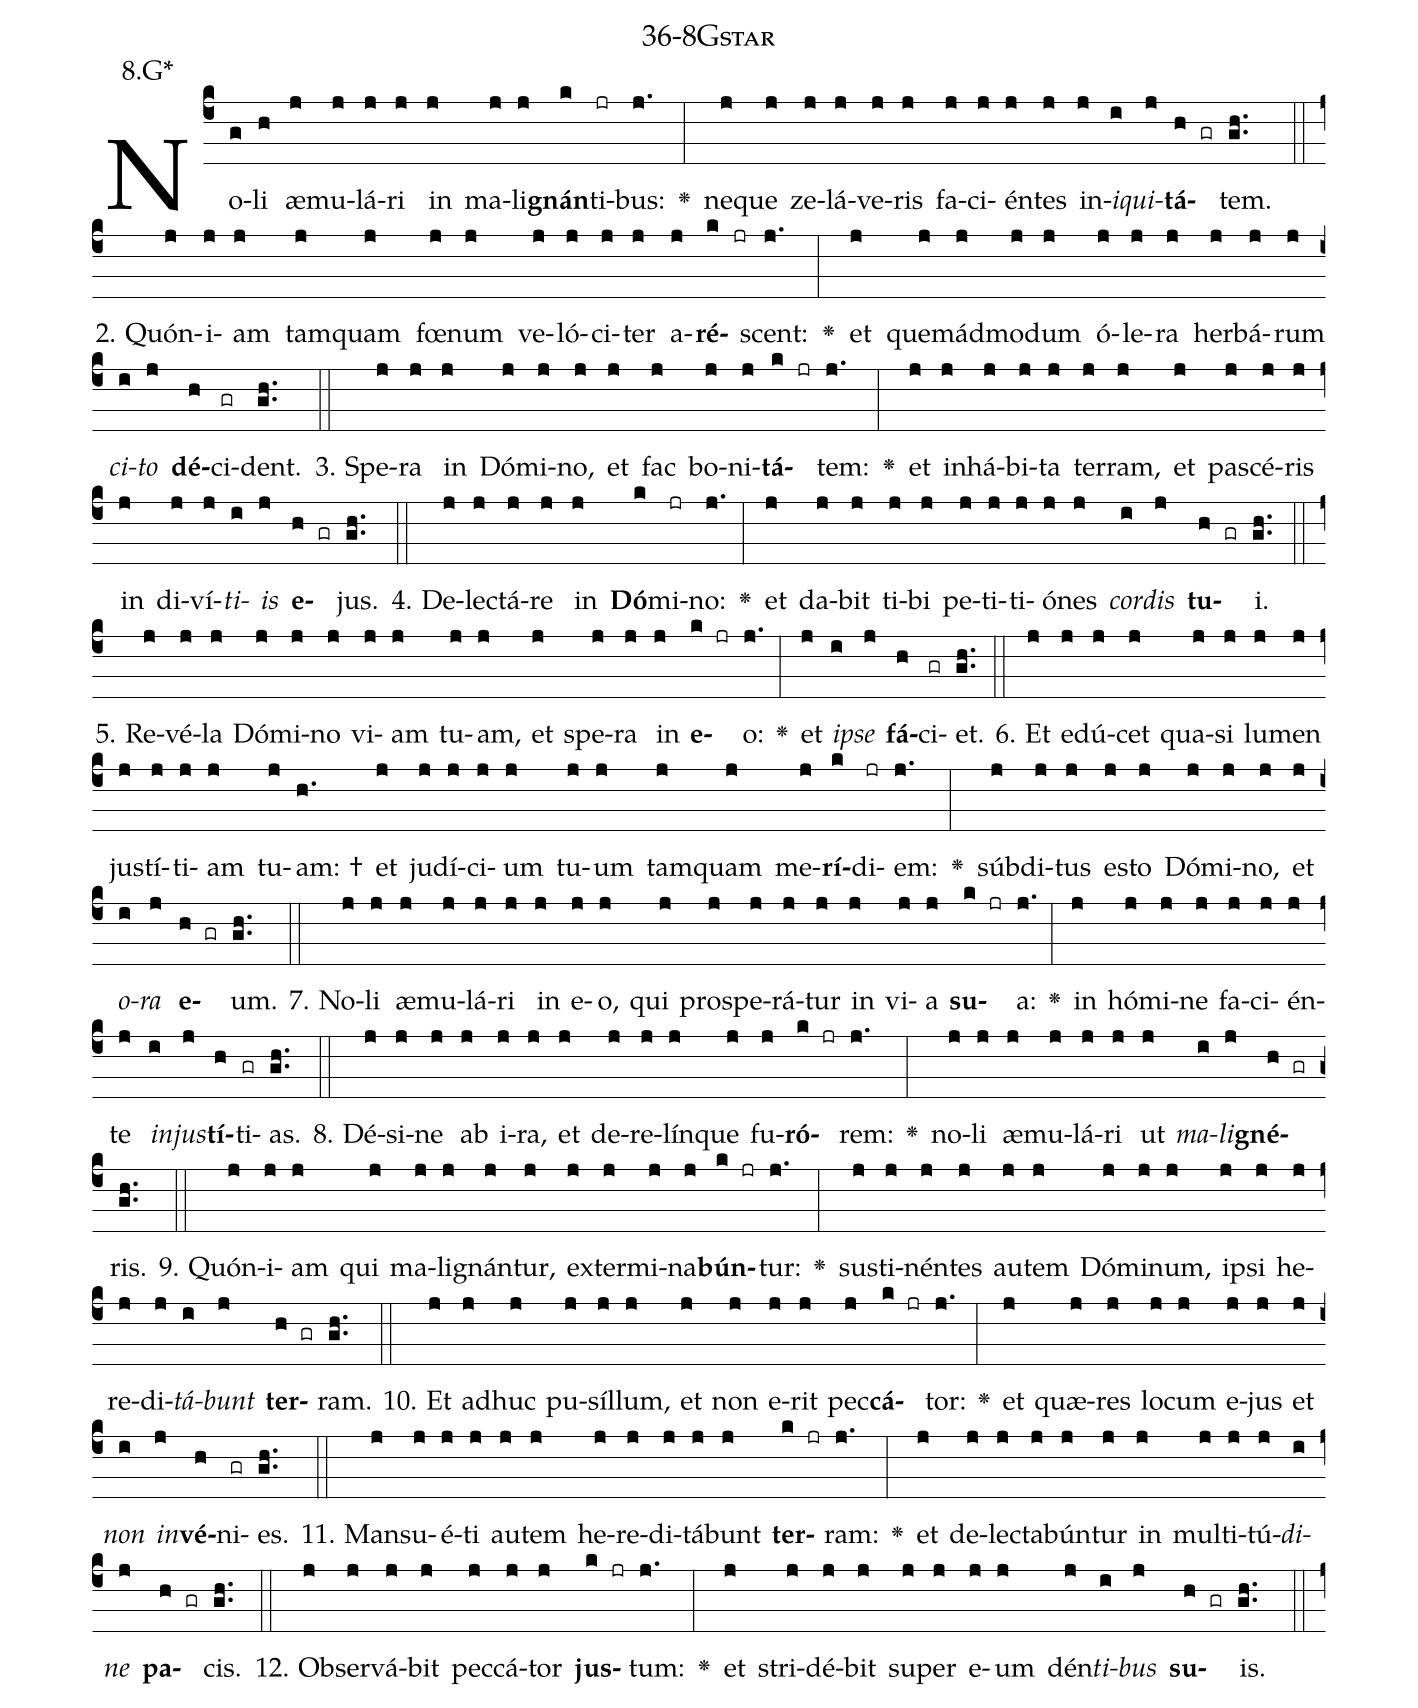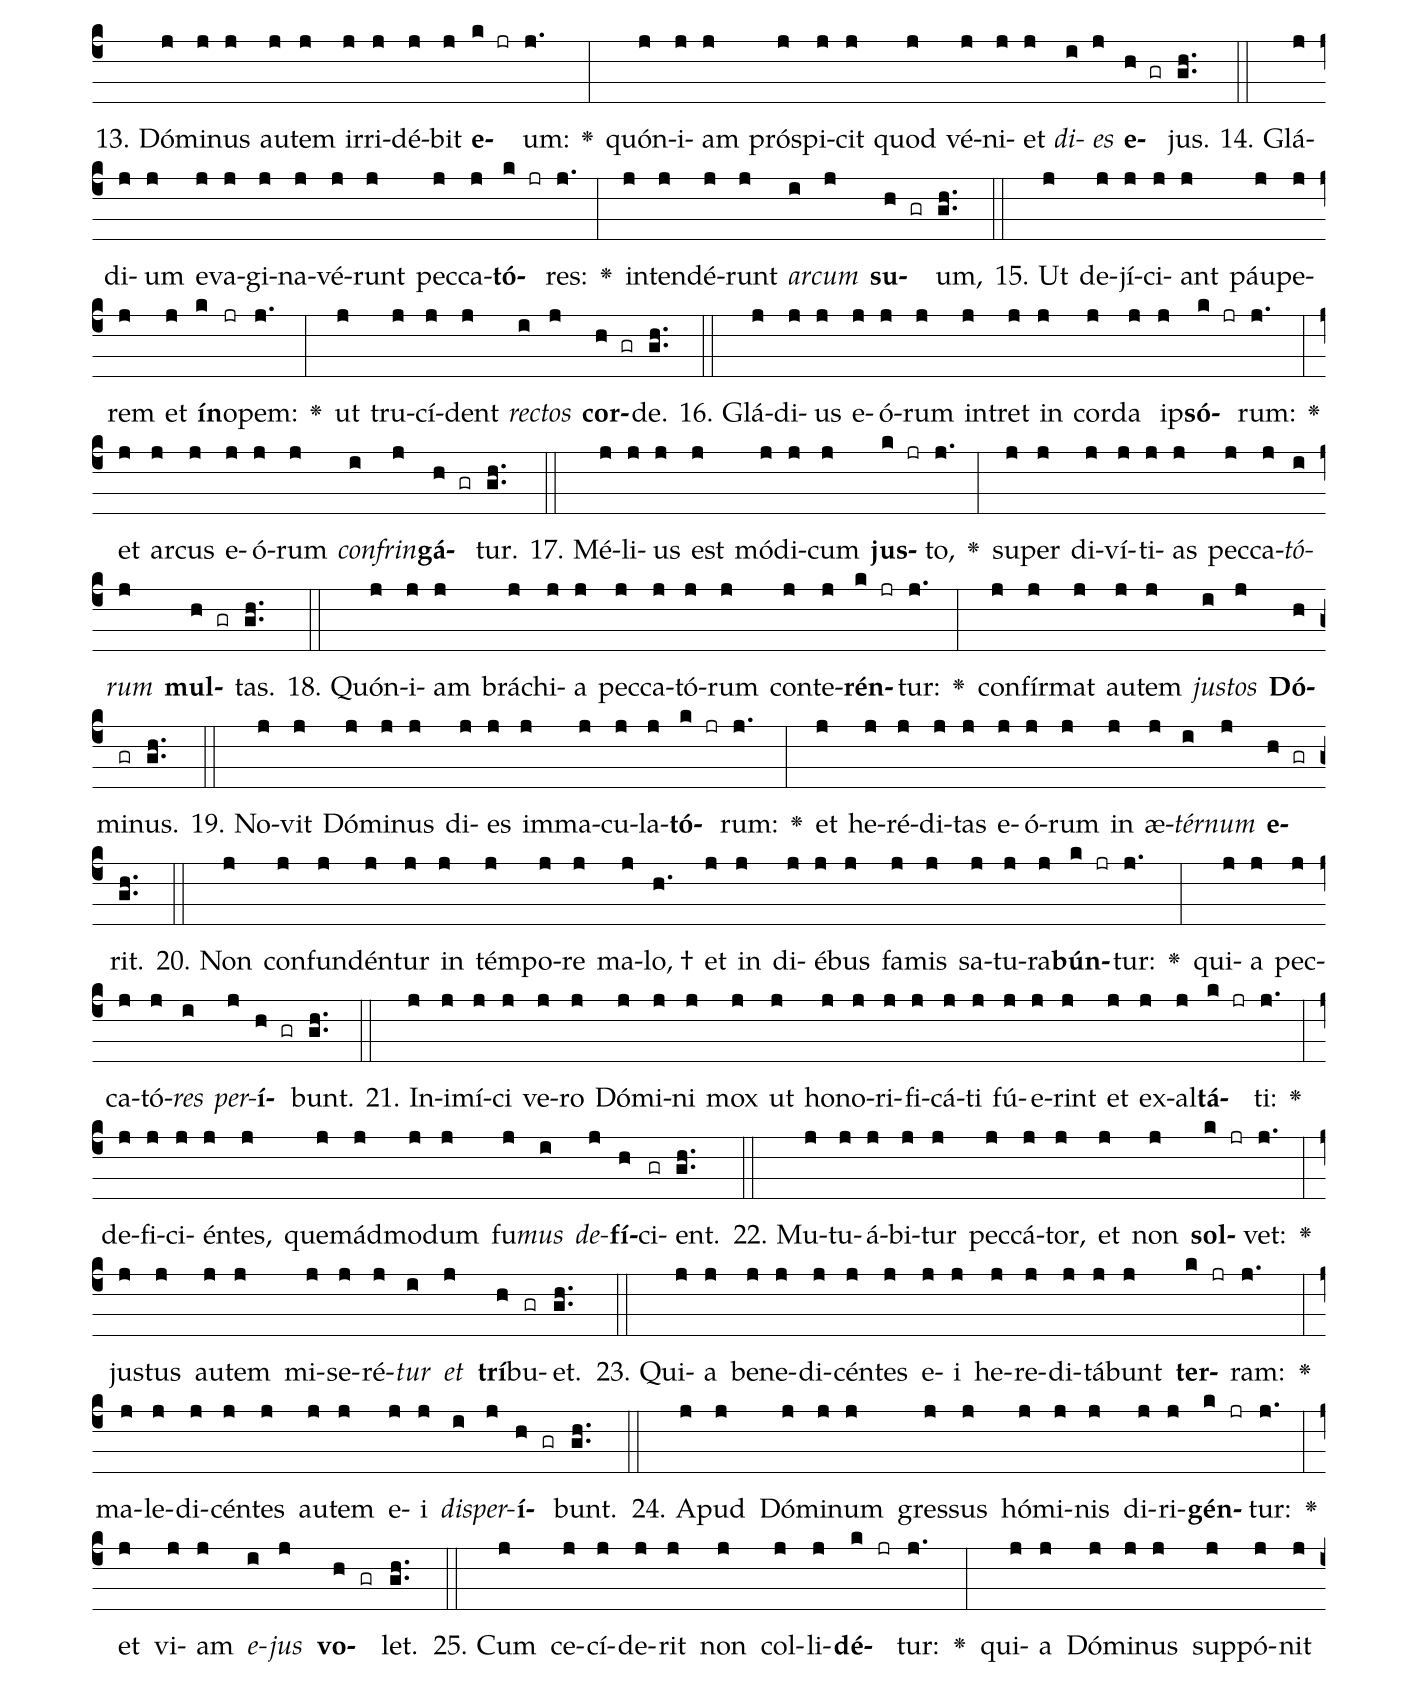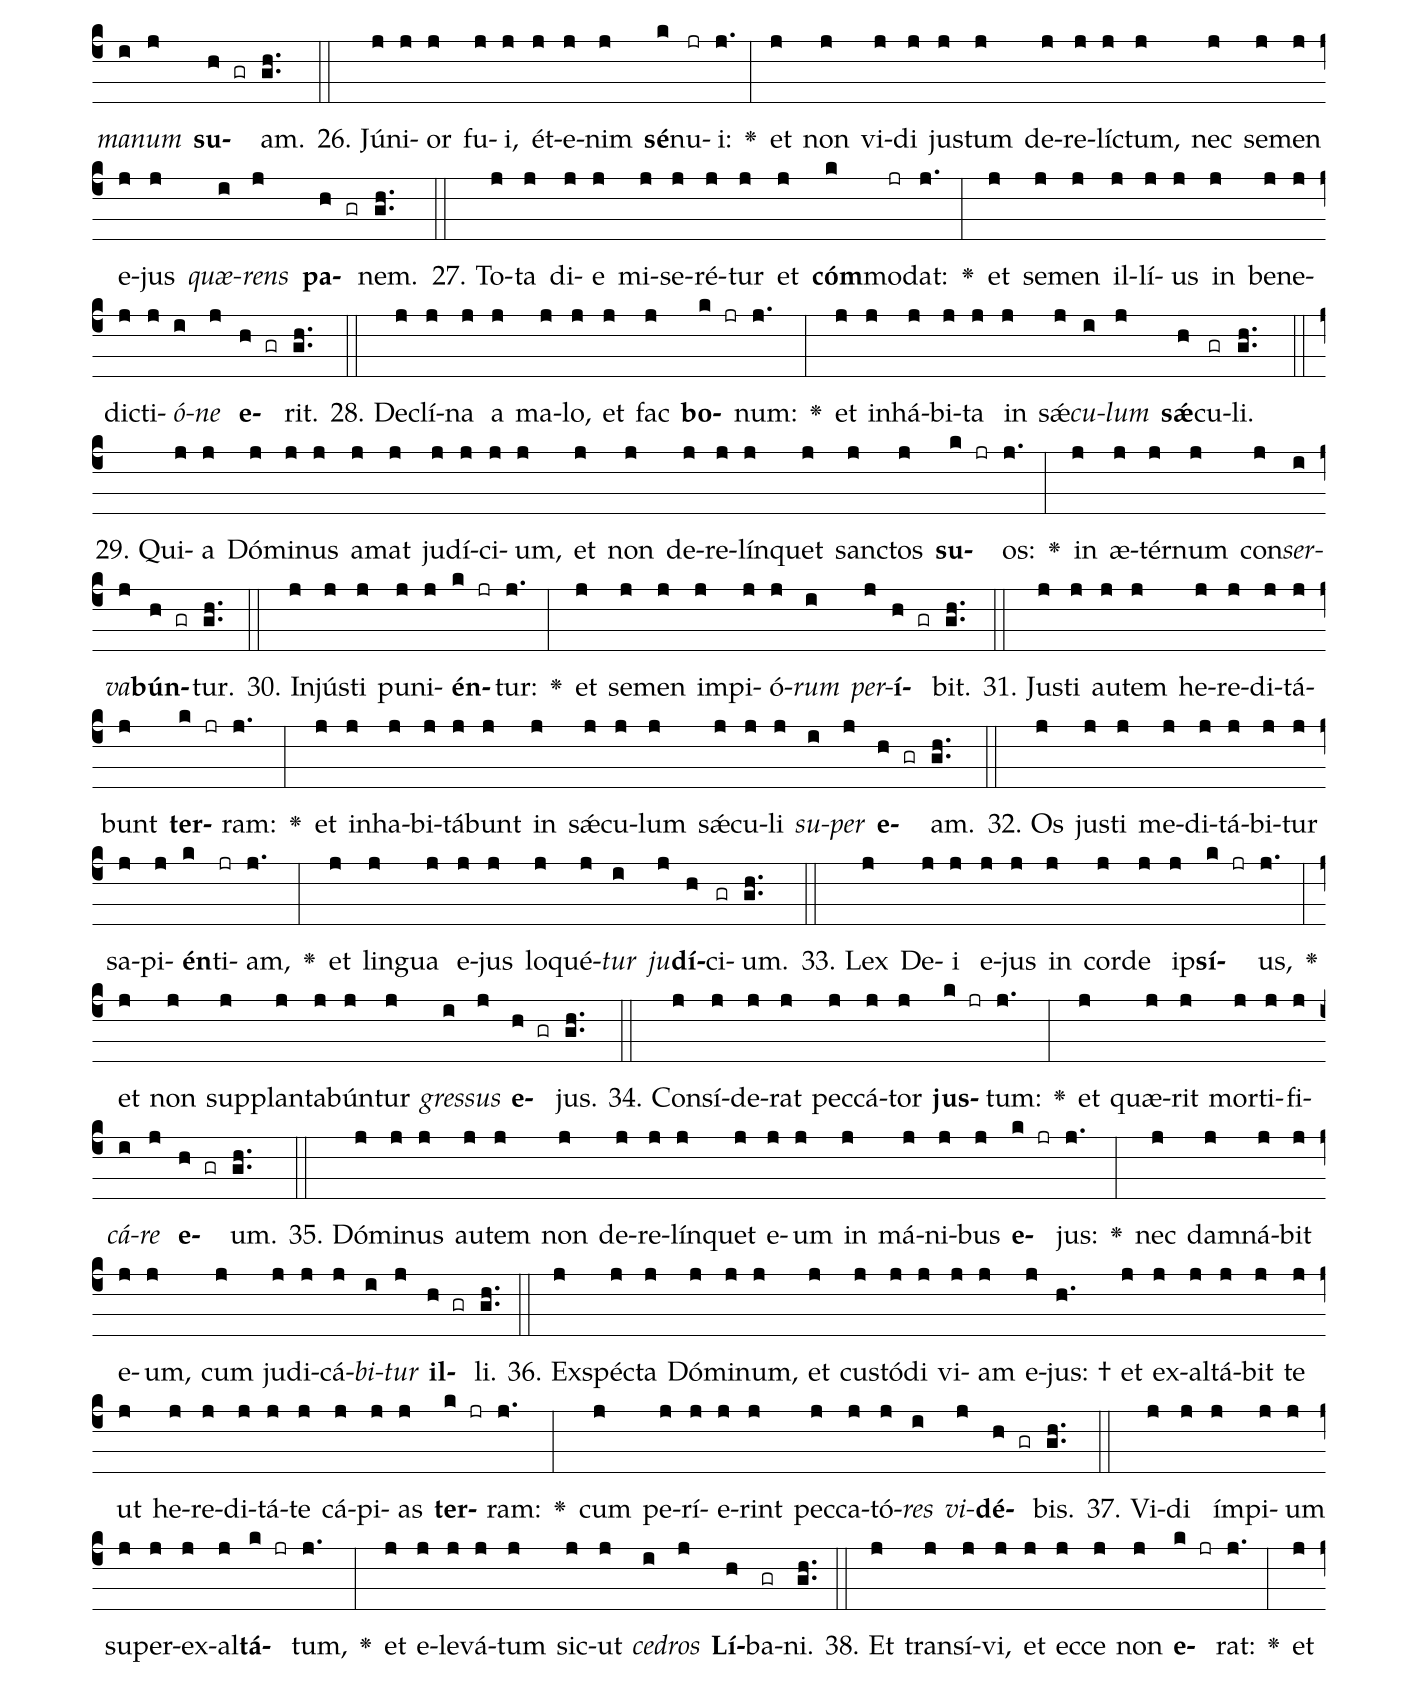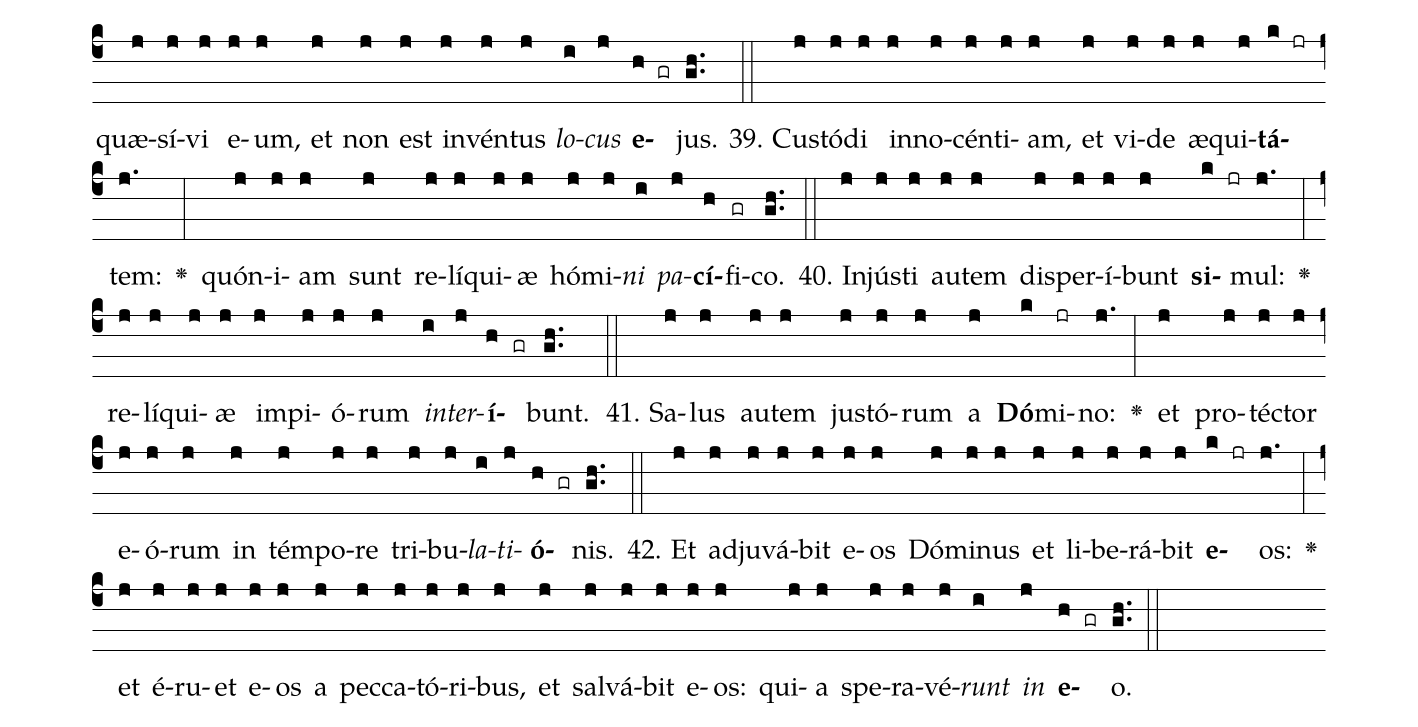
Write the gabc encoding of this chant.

name: 36-8Gstar;
annotation: 8.G*;
%%
(c4)No(g)li(h) æ(j)mu(j)lá(j)ri(j) in(j) ma(j)li(j)<b>gnán</b>(k)ti(jr)bus:(j.) <v>\greheightstar</v>(:) ne(j)que(j) ze(j)lá(j)ve(j)ris(j) fa(j)ci(j)én(j)tes(j) in(j)<i>i</i>(i)<i>qui</i>(j)<b>tá</b>(h gr)tem.(gh..) (::)
2. Quón(j)i(j)am(j) tam(j)quam(j) fœ(j)num(j) ve(j)ló(j)ci(j)ter(j) a(j)<b>ré</b>(k jr)scent:(j.) <v>\greheightstar</v>(:) et(j) quem(j)ád(j)mo(j)dum(j) ó(j)le(j)ra(j) her(j)bá(j)rum(j) <i>ci</i>(i)<i>to</i>(j) <b>dé</b>(h)ci(gr)dent.(gh..) (::)
3. Spe(j)ra(j) in(j) Dó(j)mi(j)no,(j) et(j) fac(j) bo(j)ni(j)<b>tá</b>(k jr)tem:(j.) <v>\greheightstar</v>(:) et(j) in(j)há(j)bi(j)ta(j) ter(j)ram,(j) et(j) pa(j)scé(j)ris(j) in(j) di(j)ví(j)<i>ti</i>(i)<i>is</i>(j) <b>e</b>(h gr)jus.(gh..) (::)
4. De(j)lec(j)tá(j)re(j) in(j) <b>Dó</b>(k)mi(jr)no:(j.) <v>\greheightstar</v>(:) et(j) da(j)bit(j) ti(j)bi(j) pe(j)ti(j)ti(j)ó(j)nes(j) <i>cor</i>(i)<i>dis</i>(j) <b>tu</b>(h gr)i.(gh..) (::)
5. Re(j)vé(j)la(j) Dó(j)mi(j)no(j) vi(j)am(j) tu(j)am,(j) et(j) spe(j)ra(j) in(j) <b>e</b>(k jr)o:(j.) <v>\greheightstar</v>(:) et(j) <i>ip</i>(i)<i>se</i>(j) <b>fá</b>(h)ci(gr)et.(gh..) (::)
6. Et(j) e(j)dú(j)cet(j) qua(j)si(j) lu(j)men(j) jus(j)tí(j)ti(j)am(j) tu(j)am: †(h.) et(j) ju(j)dí(j)ci(j)um(j) tu(j)um(j) tam(j)quam(j) me(j)<b>rí</b>(k)di(jr)em:(j.) <v>\greheightstar</v>(:) súb(j)di(j)tus(j) es(j)to(j) Dó(j)mi(j)no,(j) et(j) <i>o</i>(i)<i>ra</i>(j) <b>e</b>(h gr)um.(gh..) (::)
7. No(j)li(j) æ(j)mu(j)lá(j)ri(j) in(j) e(j)o,(j) qui(j) pro(j)spe(j)rá(j)tur(j) in(j) vi(j)a(j) <b>su</b>(k jr)a:(j.) <v>\greheightstar</v>(:) in(j) hó(j)mi(j)ne(j) fa(j)ci(j)én(j)te(j) <i>in</i>(i)<i>jus</i>(j)<b>tí</b>(h)ti(gr)as.(gh..) (::)
8. Dé(j)si(j)ne(j) ab(j) i(j)ra,(j) et(j) de(j)re(j)lín(j)que(j) fu(j)<b>ró</b>(k jr)rem:(j.) <v>\greheightstar</v>(:) no(j)li(j) æ(j)mu(j)lá(j)ri(j) ut(j) <i>ma</i>(i)<i>li</i>(j)<b>gné</b>(h gr)ris.(gh..) (::)
9. Quón(j)i(j)am(j) qui(j) ma(j)li(j)gnán(j)tur,(j) ex(j)ter(j)mi(j)na(j)<b>bún</b>(k jr)tur:(j.) <v>\greheightstar</v>(:) sus(j)ti(j)nén(j)tes(j) au(j)tem(j) Dó(j)mi(j)num,(j) ip(j)si(j) he(j)re(j)di(j)<i>tá</i>(i)<i>bunt</i>(j) <b>ter</b>(h gr)ram.(gh..) (::)
10. Et(j) ad(j)huc(j) pu(j)síl(j)lum,(j) et(j) non(j) e(j)rit(j) pec(j)<b>cá</b>(k jr)tor:(j.) <v>\greheightstar</v>(:) et(j) quæ(j)res(j) lo(j)cum(j) e(j)jus(j) et(j) <i>non</i>(i) <i>in</i>(j)<b>vé</b>(h)ni(gr)es.(gh..) (::)
11. Man(j)su(j)é(j)ti(j) au(j)tem(j) he(j)re(j)di(j)tá(j)bunt(j) <b>ter</b>(k jr)ram:(j.) <v>\greheightstar</v>(:) et(j) de(j)lec(j)ta(j)bún(j)tur(j) in(j) mul(j)ti(j)tú(j)<i>di</i>(i)<i>ne</i>(j) <b>pa</b>(h gr)cis.(gh..) (::)
12. Ob(j)ser(j)vá(j)bit(j) pec(j)cá(j)tor(j) <b>jus</b>(k jr)tum:(j.) <v>\greheightstar</v>(:) et(j) stri(j)dé(j)bit(j) su(j)per(j) e(j)um(j) dén(j)<i>ti</i>(i)<i>bus</i>(j) <b>su</b>(h gr)is.(gh..) (::)
13. Dó(j)mi(j)nus(j) au(j)tem(j) ir(j)ri(j)dé(j)bit(j) <b>e</b>(k jr)um:(j.) <v>\greheightstar</v>(:) quón(j)i(j)am(j) pró(j)spi(j)cit(j) quod(j) vé(j)ni(j)et(j) <i>di</i>(i)<i>es</i>(j) <b>e</b>(h gr)jus.(gh..) (::)
14. Glá(j)di(j)um(j) e(j)va(j)gi(j)na(j)vé(j)runt(j) pec(j)ca(j)<b>tó</b>(k jr)res:(j.) <v>\greheightstar</v>(:) in(j)ten(j)dé(j)runt(j) <i>ar</i>(i)<i>cum</i>(j) <b>su</b>(h gr)um,(gh..) (::)
15. Ut(j) de(j)jí(j)ci(j)ant(j) páu(j)pe(j)rem(j) et(j) <b>ín</b>(k)o(jr)pem:(j.) <v>\greheightstar</v>(:) ut(j) tru(j)cí(j)dent(j) <i>rec</i>(i)<i>tos</i>(j) <b>cor</b>(h gr)de.(gh..) (::)
16. Glá(j)di(j)us(j) e(j)ó(j)rum(j) in(j)tret(j) in(j) cor(j)da(j) ip(j)<b>só</b>(k jr)rum:(j.) <v>\greheightstar</v>(:) et(j) ar(j)cus(j) e(j)ó(j)rum(j) <i>con</i>(i)<i>frin</i>(j)<b>gá</b>(h gr)tur.(gh..) (::)
17. Mé(j)li(j)us(j) est(j) mó(j)di(j)cum(j) <b>jus</b>(k jr)to,(j.) <v>\greheightstar</v>(:) su(j)per(j) di(j)ví(j)ti(j)as(j) pec(j)ca(j)<i>tó</i>(i)<i>rum</i>(j) <b>mul</b>(h gr)tas.(gh..) (::)
18. Quón(j)i(j)am(j) brá(j)chi(j)a(j) pec(j)ca(j)tó(j)rum(j) con(j)te(j)<b>rén</b>(k jr)tur:(j.) <v>\greheightstar</v>(:) con(j)fír(j)mat(j) au(j)tem(j) <i>jus</i>(i)<i>tos</i>(j) <b>Dó</b>(h)mi(gr)nus.(gh..) (::)
19. No(j)vit(j) Dó(j)mi(j)nus(j) di(j)es(j) im(j)ma(j)cu(j)la(j)<b>tó</b>(k jr)rum:(j.) <v>\greheightstar</v>(:) et(j) he(j)ré(j)di(j)tas(j) e(j)ó(j)rum(j) in(j) æ(j)<i>tér</i>(i)<i>num</i>(j) <b>e</b>(h gr)rit.(gh..) (::)
20. Non(j) con(j)fun(j)dén(j)tur(j) in(j) tém(j)po(j)re(j) ma(j)lo, †(h.) et(j) in(j) di(j)é(j)bus(j) fa(j)mis(j) sa(j)tu(j)ra(j)<b>bún</b>(k jr)tur:(j.) <v>\greheightstar</v>(:) qui(j)a(j) pec(j)ca(j)tó(j)<i>res</i>(i) <i>per</i>(j)<b>í</b>(h gr)bunt.(gh..) (::)
21. In(j)i(j)mí(j)ci(j) ve(j)ro(j) Dó(j)mi(j)ni(j) mox(j) ut(j) ho(j)no(j)ri(j)fi(j)cá(j)ti(j) fú(j)e(j)rint(j) et(j) ex(j)al(j)<b>tá</b>(k jr)ti:(j.) <v>\greheightstar</v>(:) de(j)fi(j)ci(j)én(j)tes,(j) quem(j)ád(j)mo(j)dum(j) fu(j)<i>mus</i>(i) <i>de</i>(j)<b>fí</b>(h)ci(gr)ent.(gh..) (::)
22. Mu(j)tu(j)á(j)bi(j)tur(j) pec(j)cá(j)tor,(j) et(j) non(j) <b>sol</b>(k jr)vet:(j.) <v>\greheightstar</v>(:) jus(j)tus(j) au(j)tem(j) mi(j)se(j)ré(j)<i>tur</i>(i) <i>et</i>(j) <b>trí</b>(h)bu(gr)et.(gh..) (::)
23. Qui(j)a(j) be(j)ne(j)di(j)cén(j)tes(j) e(j)i(j) he(j)re(j)di(j)tá(j)bunt(j) <b>ter</b>(k jr)ram:(j.) <v>\greheightstar</v>(:) ma(j)le(j)di(j)cén(j)tes(j) au(j)tem(j) e(j)i(j) <i>dis</i>(i)<i>per</i>(j)<b>í</b>(h gr)bunt.(gh..) (::)
24. A(j)pud(j) Dó(j)mi(j)num(j) gres(j)sus(j) hó(j)mi(j)nis(j) di(j)ri(j)<b>gén</b>(k jr)tur:(j.) <v>\greheightstar</v>(:) et(j) vi(j)am(j) <i>e</i>(i)<i>jus</i>(j) <b>vo</b>(h gr)let.(gh..) (::)
25. Cum(j) ce(j)cí(j)de(j)rit(j) non(j) col(j)li(j)<b>dé</b>(k jr)tur:(j.) <v>\greheightstar</v>(:) qui(j)a(j) Dó(j)mi(j)nus(j) sup(j)pó(j)nit(j) <i>ma</i>(i)<i>num</i>(j) <b>su</b>(h gr)am.(gh..) (::)
26. Jú(j)ni(j)or(j) fu(j)i,(j) ét(j)e(j)nim(j) <b>sé</b>(k)nu(jr)i:(j.) <v>\greheightstar</v>(:) et(j) non(j) vi(j)di(j) jus(j)tum(j) de(j)re(j)líc(j)tum,(j) nec(j) se(j)men(j) e(j)jus(j) <i>quæ</i>(i)<i>rens</i>(j) <b>pa</b>(h gr)nem.(gh..) (::)
27. To(j)ta(j) di(j)e(j) mi(j)se(j)ré(j)tur(j) et(j) <b>cóm</b>(k)mo(jr)dat:(j.) <v>\greheightstar</v>(:) et(j) se(j)men(j) il(j)lí(j)us(j) in(j) be(j)ne(j)dic(j)ti(j)<i>ó</i>(i)<i>ne</i>(j) <b>e</b>(h gr)rit.(gh..) (::)
28. De(j)clí(j)na(j) a(j) ma(j)lo,(j) et(j) fac(j) <b>bo</b>(k jr)num:(j.) <v>\greheightstar</v>(:) et(j) in(j)há(j)bi(j)ta(j) in(j) sǽ(j)<i>cu</i>(i)<i>lum</i>(j) <b>sǽ</b>(h)cu(gr)li.(gh..) (::)
29. Qui(j)a(j) Dó(j)mi(j)nus(j) a(j)mat(j) ju(j)dí(j)ci(j)um,(j) et(j) non(j) de(j)re(j)lín(j)quet(j) sanc(j)tos(j) <b>su</b>(k jr)os:(j.) <v>\greheightstar</v>(:) in(j) æ(j)tér(j)num(j) con(j)<i>ser</i>(i)<i>va</i>(j)<b>bún</b>(h gr)tur.(gh..) (::)
30. In(j)jús(j)ti(j) pu(j)ni(j)<b>én</b>(k jr)tur:(j.) <v>\greheightstar</v>(:) et(j) se(j)men(j) im(j)pi(j)ó(j)<i>rum</i>(i) <i>per</i>(j)<b>í</b>(h gr)bit.(gh..) (::)
31. Jus(j)ti(j) au(j)tem(j) he(j)re(j)di(j)tá(j)bunt(j) <b>ter</b>(k jr)ram:(j.) <v>\greheightstar</v>(:) et(j) in(j)ha(j)bi(j)tá(j)bunt(j) in(j) sǽ(j)cu(j)lum(j) sǽ(j)cu(j)li(j) <i>su</i>(i)<i>per</i>(j) <b>e</b>(h gr)am.(gh..) (::)
32. Os(j) jus(j)ti(j) me(j)di(j)tá(j)bi(j)tur(j) sa(j)pi(j)<b>én</b>(k)ti(jr)am,(j.) <v>\greheightstar</v>(:) et(j) lin(j)gua(j) e(j)jus(j) lo(j)qué(j)<i>tur</i>(i) <i>ju</i>(j)<b>dí</b>(h)ci(gr)um.(gh..) (::)
33. Lex(j) De(j)i(j) e(j)jus(j) in(j) cor(j)de(j) ip(j)<b>sí</b>(k jr)us,(j.) <v>\greheightstar</v>(:) et(j) non(j) sup(j)plan(j)ta(j)bún(j)tur(j) <i>gres</i>(i)<i>sus</i>(j) <b>e</b>(h gr)jus.(gh..) (::)
34. Con(j)sí(j)de(j)rat(j) pec(j)cá(j)tor(j) <b>jus</b>(k jr)tum:(j.) <v>\greheightstar</v>(:) et(j) quæ(j)rit(j) mor(j)ti(j)fi(j)<i>cá</i>(i)<i>re</i>(j) <b>e</b>(h gr)um.(gh..) (::)
35. Dó(j)mi(j)nus(j) au(j)tem(j) non(j) de(j)re(j)lín(j)quet(j) e(j)um(j) in(j) má(j)ni(j)bus(j) <b>e</b>(k jr)jus:(j.) <v>\greheightstar</v>(:) nec(j) dam(j)ná(j)bit(j) e(j)um,(j) cum(j) ju(j)di(j)cá(j)<i>bi</i>(i)<i>tur</i>(j) <b>il</b>(h gr)li.(gh..) (::)
36. Ex(j)spéc(j)ta(j) Dó(j)mi(j)num,(j) et(j) cus(j)tó(j)di(j) vi(j)am(j) e(j)jus: †(h.) et(j) ex(j)al(j)tá(j)bit(j) te(j) ut(j) he(j)re(j)di(j)tá(j)te(j) cá(j)pi(j)as(j) <b>ter</b>(k jr)ram:(j.) <v>\greheightstar</v>(:) cum(j) pe(j)rí(j)e(j)rint(j) pec(j)ca(j)tó(j)<i>res</i>(i) <i>vi</i>(j)<b>dé</b>(h gr)bis.(gh..) (::)
37. Vi(j)di(j) ím(j)pi(j)um(j) su(j)per(j)ex(j)al(j)<b>tá</b>(k jr)tum,(j.) <v>\greheightstar</v>(:) et(j) e(j)le(j)vá(j)tum(j) sic(j)ut(j) <i>ce</i>(i)<i>dros</i>(j) <b>Lí</b>(h)ba(gr)ni.(gh..) (::)
38. Et(j) trans(j)í(j)vi,(j) et(j) ec(j)ce(j) non(j) <b>e</b>(k jr)rat:(j.) <v>\greheightstar</v>(:) et(j) quæ(j)sí(j)vi(j) e(j)um,(j) et(j) non(j) est(j) in(j)vén(j)tus(j) <i>lo</i>(i)<i>cus</i>(j) <b>e</b>(h gr)jus.(gh..) (::)
39. Cus(j)tó(j)di(j) in(j)no(j)cén(j)ti(j)am,(j) et(j) vi(j)de(j) æ(j)qui(j)<b>tá</b>(k jr)tem:(j.) <v>\greheightstar</v>(:) quón(j)i(j)am(j) sunt(j) re(j)lí(j)qui(j)æ(j) hó(j)mi(j)<i>ni</i>(i) <i>pa</i>(j)<b>cí</b>(h)fi(gr)co.(gh..) (::)
40. In(j)jús(j)ti(j) au(j)tem(j) dis(j)per(j)í(j)bunt(j) <b>si</b>(k jr)mul:(j.) <v>\greheightstar</v>(:) re(j)lí(j)qui(j)æ(j) im(j)pi(j)ó(j)rum(j) <i>in</i>(i)<i>ter</i>(j)<b>í</b>(h gr)bunt.(gh..) (::)
41. Sa(j)lus(j) au(j)tem(j) jus(j)tó(j)rum(j) a(j) <b>Dó</b>(k)mi(jr)no:(j.) <v>\greheightstar</v>(:) et(j) pro(j)téc(j)tor(j) e(j)ó(j)rum(j) in(j) tém(j)po(j)re(j) tri(j)bu(j)<i>la</i>(i)<i>ti</i>(j)<b>ó</b>(h gr)nis.(gh..) (::)
42. Et(j) ad(j)ju(j)vá(j)bit(j) e(j)os(j) Dó(j)mi(j)nus(j) et(j) li(j)be(j)rá(j)bit(j) <b>e</b>(k jr)os:(j.) <v>\greheightstar</v>(:) et(j) é(j)ru(j)et(j) e(j)os(j) a(j) pec(j)ca(j)tó(j)ri(j)bus,(j) et(j) sal(j)vá(j)bit(j) e(j)os:(j) qui(j)a(j) spe(j)ra(j)vé(j)<i>runt</i>(i) <i>in</i>(j) <b>e</b>(h gr)o.(gh..) (::)
